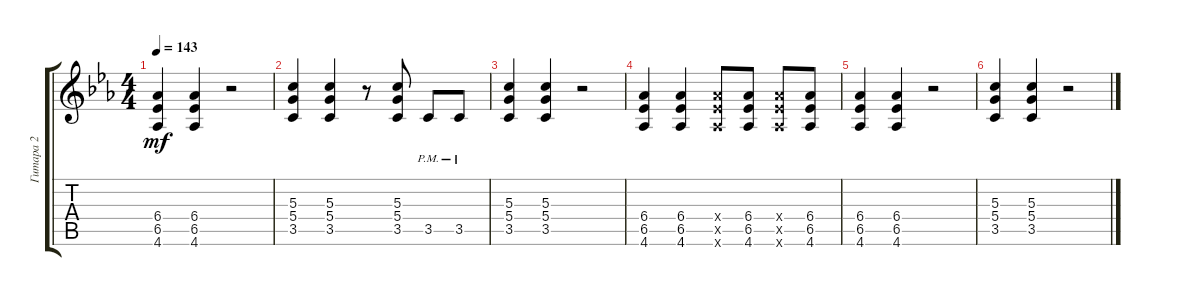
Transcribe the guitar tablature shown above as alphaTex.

\track ("Гитара 2" "Гитара 2") {instrument distortionguitar}
\staff {score tabs}
\tuning (E4 B3 G3 D3 A2 E2) {hide}
\ts (4 4)
\tempo 143
\clef g2
\ks cminor
(6.4 6.5 4.6).4{dy mf} (6.4 6.5 4.6).4 r.2 |
(5.3 5.4 3.5).4 (5.3 5.4 3.5).4 r.8 (5.3 5.4 3.5).8 3.5{pm}.8 3.5{pm}.8 |
(5.3 5.4 3.5).4 (5.3 5.4 3.5).4 r.2 |
(6.4 6.5 4.6).4 (6.4 6.5 4.6).4 (6.4{x} 6.5{x} 4.6{x}).8 (6.4 6.5 4.6).8 (6.4{x} 6.5{x} 4.6{x}).8 (6.4 6.5 4.6).8 |
(6.4 6.5 4.6).4 (6.4 6.5 4.6).4 r.2 |
(5.3 5.4 3.5).4 (5.3 5.4 3.5).4 r.2
